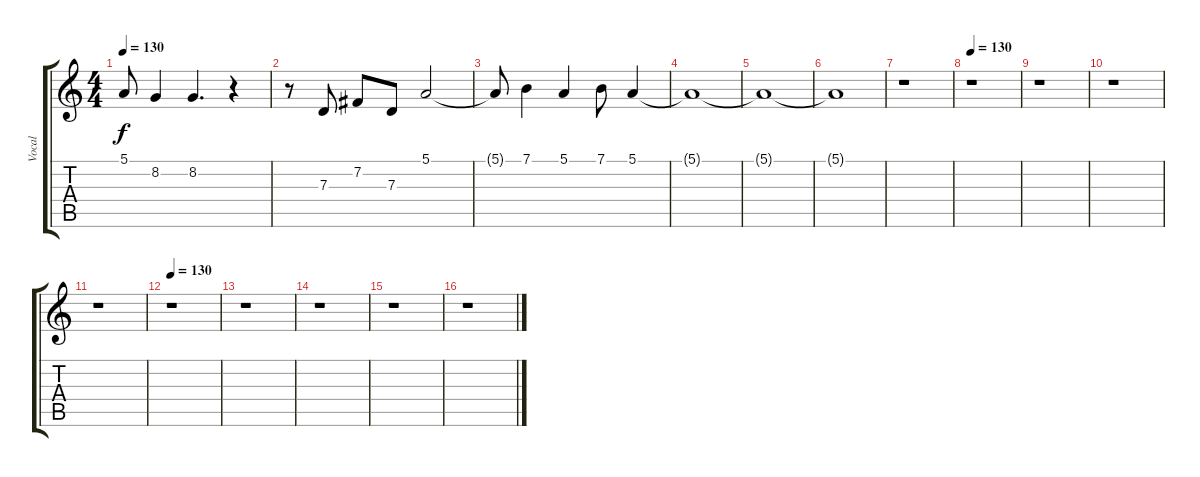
\track ("Vocal" "Vocal") {instrument englishhorn}
\staff {score tabs}
\tuning (E4 B3 G3 D3 A2 E2) {hide}
\ts (4 4)
\tempo 130
\clef g2
\ks c
5.1{t}.8{dy f} 8.2.4 8.2.4{d} r.4 |
r.8 7.3.8 7.2.8 7.3.8 5.1.2 |
5.1{t}.8 7.1.4 5.1.4 7.1.8 5.1.4 |
5.1{t}.1 |
5.1{t}.1 |
5.1{t}.1 |
r.1 |
\tempo 130
r.1 |
r.1 |
r.1 |
r.1 |
\tempo 130
r.1 |
r.1 |
r.1 |
r.1 |
r.1
